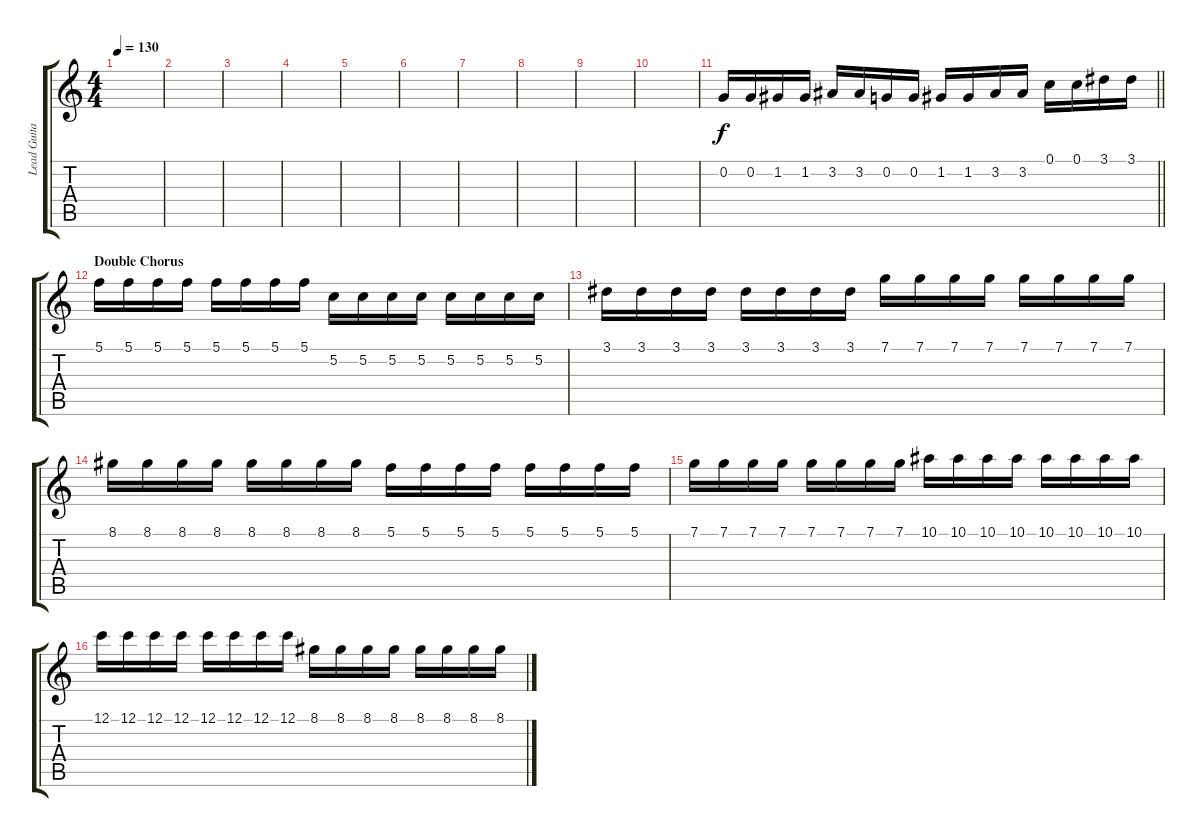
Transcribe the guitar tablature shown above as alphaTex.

\track ("Lead Guitar" "Lead Guita") {instrument distortionguitar}
\staff {score tabs}
\tuning (C4 G3 Eb3 Bb2 F2 C2) {hide}
\ts (4 4)
\tempo 130
\clef g2
\ks c
|
|
|
|
|
|
|
|
|
|
\barLineRight lightlight
0.2.16 0.2.16 1.2.16 1.2.16 3.2.16 3.2.16 0.2.16 0.2.16 1.2.16 1.2.16 3.2.16 3.2.16 0.1.16 0.1.16 3.1.16 3.1.16 |
\section ("" "Double Chorus")
5.1.16 5.1.16 5.1.16 5.1.16 5.1.16 5.1.16 5.1.16 5.1.16 5.2.16 5.2.16 5.2.16 5.2.16 5.2.16 5.2.16 5.2.16 5.2.16 |
3.1.16 3.1.16 3.1.16 3.1.16 3.1.16 3.1.16 3.1.16 3.1.16 7.1.16 7.1.16 7.1.16 7.1.16 7.1.16 7.1.16 7.1.16 7.1.16 |
8.1.16 8.1.16 8.1.16 8.1.16 8.1.16 8.1.16 8.1.16 8.1.16 5.1.16 5.1.16 5.1.16 5.1.16 5.1.16 5.1.16 5.1.16 5.1.16 |
7.1.16 7.1.16 7.1.16 7.1.16 7.1.16 7.1.16 7.1.16 7.1.16 10.1.16 10.1.16 10.1.16 10.1.16 10.1.16 10.1.16 10.1.16 10.1.16 |
12.1.16 12.1.16 12.1.16 12.1.16 12.1.16 12.1.16 12.1.16 12.1.16 8.1.16 8.1.16 8.1.16 8.1.16 8.1.16 8.1.16 8.1.16 8.1.16
